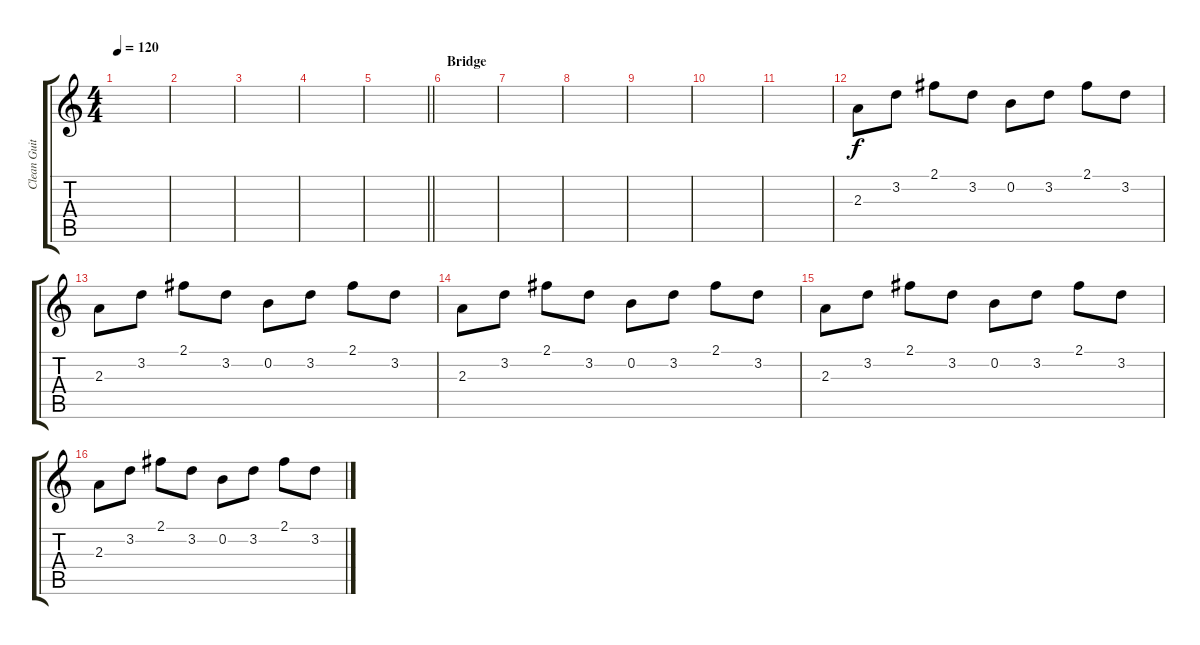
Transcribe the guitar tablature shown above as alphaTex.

\track ("Clean Guitar" "Clean Guit") {instrument electricguitarjazz}
\staff {score tabs}
\tuning (E4 B3 G3 D3 A2 E2) {hide}
\ts (4 4)
\tempo 120
\clef g2
\ks c
|
|
|
|
\barLineRight lightlight
|
\section ("" "Bridge")
|
|
|
|
|
|
2.3.8 3.2.8 2.1.8 3.2.8 0.2.8 3.2.8 2.1.8 3.2.8 |
2.3.8 3.2.8 2.1.8 3.2.8 0.2.8 3.2.8 2.1.8 3.2.8 |
2.3.8 3.2.8 2.1.8 3.2.8 0.2.8 3.2.8 2.1.8 3.2.8 |
2.3.8 3.2.8 2.1.8 3.2.8 0.2.8 3.2.8 2.1.8 3.2.8 |
2.3.8 3.2.8 2.1.8 3.2.8 0.2.8 3.2.8 2.1.8 3.2.8
